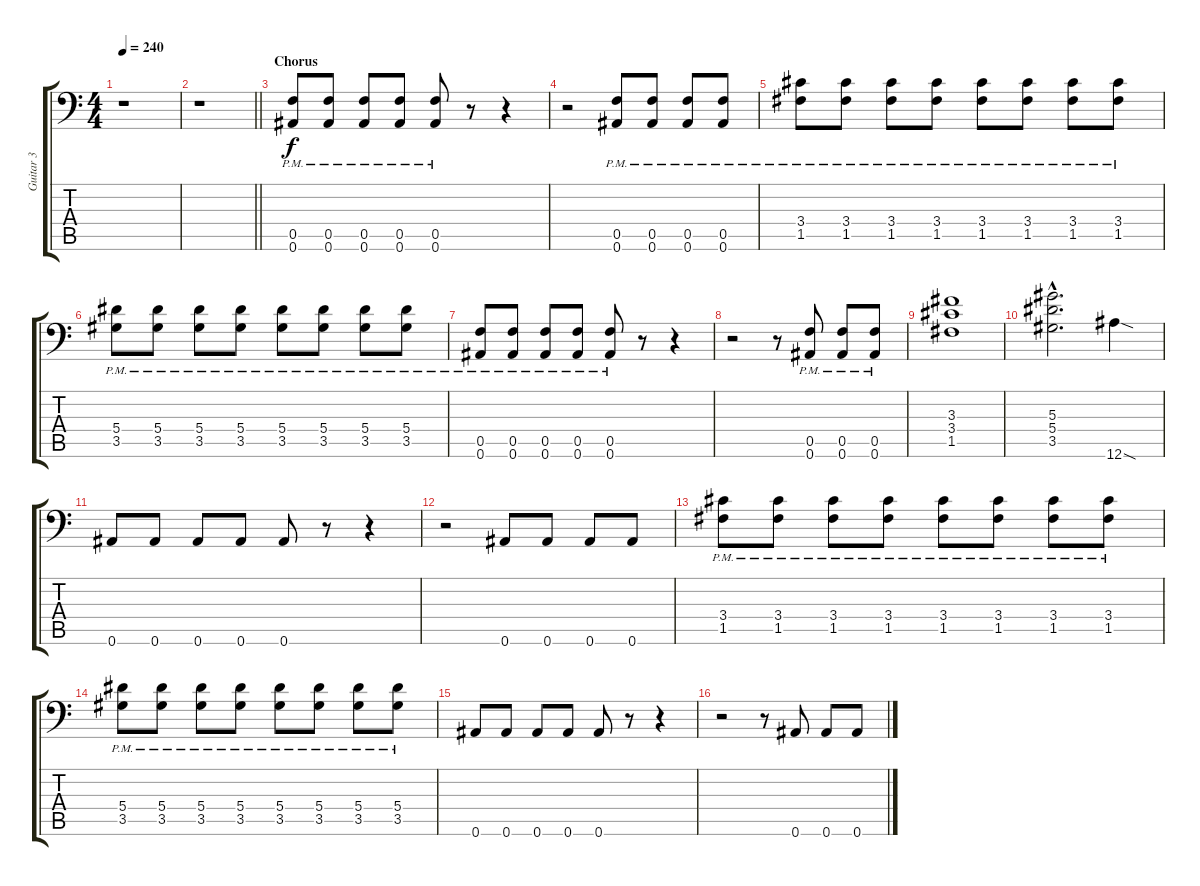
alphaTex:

\track ("Guitar 3" "Guitar 3") {instrument distortionguitar}
\staff {score tabs}
\tuning (C4 G3 Eb3 Bb2 F2 Bb1) {hide}
\ts (4 4)
\tempo 240
\clef f4
\ks c
r.1{dy f} |
\barLineRight lightlight
r.1 |
\section ("" "Chorus")
(0.5{pm} 0.6{pm}).8 (0.5{pm} 0.6{pm}).8 (0.5{pm} 0.6{pm}).8 (0.5{pm} 0.6{pm}).8 (0.5{pm} 0.6{pm}).8 r.8 r.4 |
r.2 (0.5{pm} 0.6{pm}).8 (0.5{pm} 0.6{pm}).8 (0.5{pm} 0.6{pm}).8 (0.5{pm} 0.6{pm}).8 |
(3.4{pm} 1.5{pm}).8 (3.4{pm} 1.5{pm}).8 (3.4{pm} 1.5{pm}).8 (3.4{pm} 1.5{pm}).8 (3.4{pm} 1.5{pm}).8 (3.4{pm} 1.5{pm}).8 (3.4{pm} 1.5{pm}).8 (3.4{pm} 1.5{pm}).8 |
(5.4{pm} 3.5{pm}).8 (5.4{pm} 3.5{pm}).8 (5.4{pm} 3.5{pm}).8 (5.4{pm} 3.5{pm}).8 (5.4{pm} 3.5{pm}).8 (5.4{pm} 3.5{pm}).8 (5.4{pm} 3.5{pm}).8 (5.4{pm} 3.5{pm}).8 |
(0.5{pm} 0.6{pm}).8 (0.5{pm} 0.6{pm}).8 (0.5{pm} 0.6{pm}).8 (0.5{pm} 0.6{pm}).8 (0.5{pm} 0.6{pm}).8 r.8 r.4 |
r.2 r.8 (0.5{pm} 0.6{pm}).8 (0.5{pm} 0.6{pm}).8 (0.5{pm} 0.6{pm}).8 |
(3.3 3.4 1.5).1 |
(5.3{hac} 5.4{hac} 3.5{hac}).2{d} 12.6{sod}.4 |
0.6.8 0.6.8 0.6.8 0.6.8 0.6.8 r.8 r.4 |
r.2 0.6.8 0.6.8 0.6.8 0.6.8 |
(3.4{pm} 1.5{pm}).8 (3.4{pm} 1.5{pm}).8 (3.4{pm} 1.5{pm}).8 (3.4{pm} 1.5{pm}).8 (3.4{pm} 1.5{pm}).8 (3.4{pm} 1.5{pm}).8 (3.4{pm} 1.5{pm}).8 (3.4{pm} 1.5{pm}).8 |
(5.4{pm} 3.5{pm}).8 (5.4{pm} 3.5{pm}).8 (5.4{pm} 3.5{pm}).8 (5.4{pm} 3.5{pm}).8 (5.4{pm} 3.5{pm}).8 (5.4{pm} 3.5{pm}).8 (5.4{pm} 3.5{pm}).8 (5.4{pm} 3.5{pm}).8 |
0.6.8 0.6.8 0.6.8 0.6.8 0.6.8 r.8 r.4 |
r.2 r.8 0.6.8 0.6.8 0.6.8
